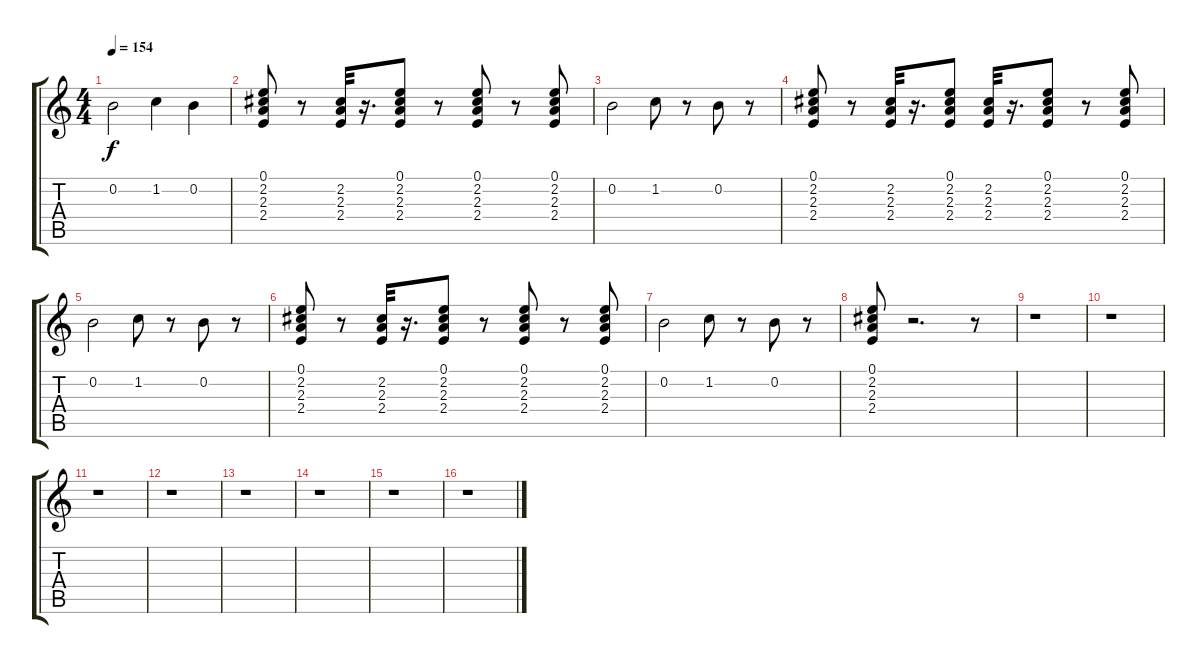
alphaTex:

\track "" {instrument overdrivenguitar}
\staff {score tabs}
\tuning (E4 B3 G3 D3 A2 E2) {hide}
\ts (4 4)
\tempo 154
\clef g2
\ks c
0.2.2{dy f instrument overdrivenguitar} 1.2.4{volume 11} 0.2.4 |
(0.1 2.2 2.3 2.4).8{volume 9} r.8 (2.2 2.3 2.4).32{volume 9} r.16{d} (0.1 2.2 2.3 2.4).8 r.8 (0.1 2.2 2.3 2.4).8{volume 8} r.8 (0.1 2.2 2.3 2.4).8 |
0.2.2{volume 9} 1.2.8{volume 10} r.8 0.2.8{volume 11} r.8 |
(0.1 2.2 2.3 2.4).8{volume 10} r.8 (2.2 2.3 2.4).32{volume 9} r.16{d} (0.1 2.2 2.3 2.4).8{volume 9} (2.2 2.3 2.4).32{volume 8} r.16{d} (0.1 2.2 2.3 2.4).8{volume 8} r.8 (0.1 2.2 2.3 2.4).8{volume 7} |
0.2.2 1.2.8{volume 9} r.8 0.2.8{volume 10} r.8 |
(0.1 2.2 2.3 2.4).8{volume 10} r.8 (2.2 2.3 2.4).32{volume 8} r.16{d} (0.1 2.2 2.3 2.4).8 r.8 (0.1 2.2 2.3 2.4).8{volume 8} r.8 (0.1 2.2 2.3 2.4).8{volume 8} |
0.2.2{volume 9} 1.2.8{volume 10} r.8 0.2.8{volume 11} r.8 |
(0.1 2.2 2.3 2.4).8{volume 11} r.2{d} r.8 |
r.1 |
r.1 |
r.1 |
r.1 |
r.1 |
r.1 |
r.1 |
r.1
